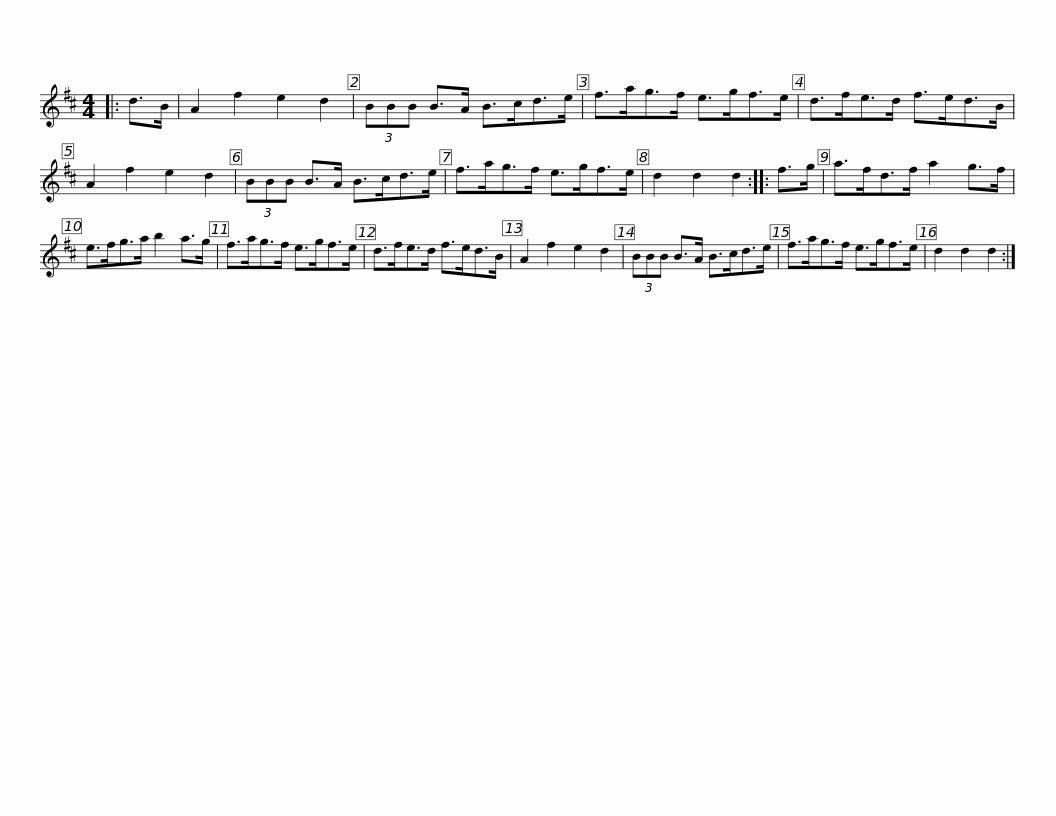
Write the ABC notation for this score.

X:1
L:1/8
M:4/4
I:linebreak $
K:D
V:1 treble
V:1
|: d>B | A2 f2 e2 d2 | (3BBB B>A B>cd>e | f>ag>f e>gf>e | d>fe>d f>ed>B | %5
 A2 f2 e2 d2 |$ (3BBB B>A B>cd>e | f>ag>f e>gf>e | d2 d2 d2 :: f>g | %10
 a>fd>f a2 g>f | e>fg>a b2 a>g |$ f>ag>f e>gf>e | d>fe>d f>ed>B | A2 f2 e2 d2 | %15
 (3BBB B>A B>cd>e | f>ag>f e>gf>e |$ d2 d2 d2 :| %18
